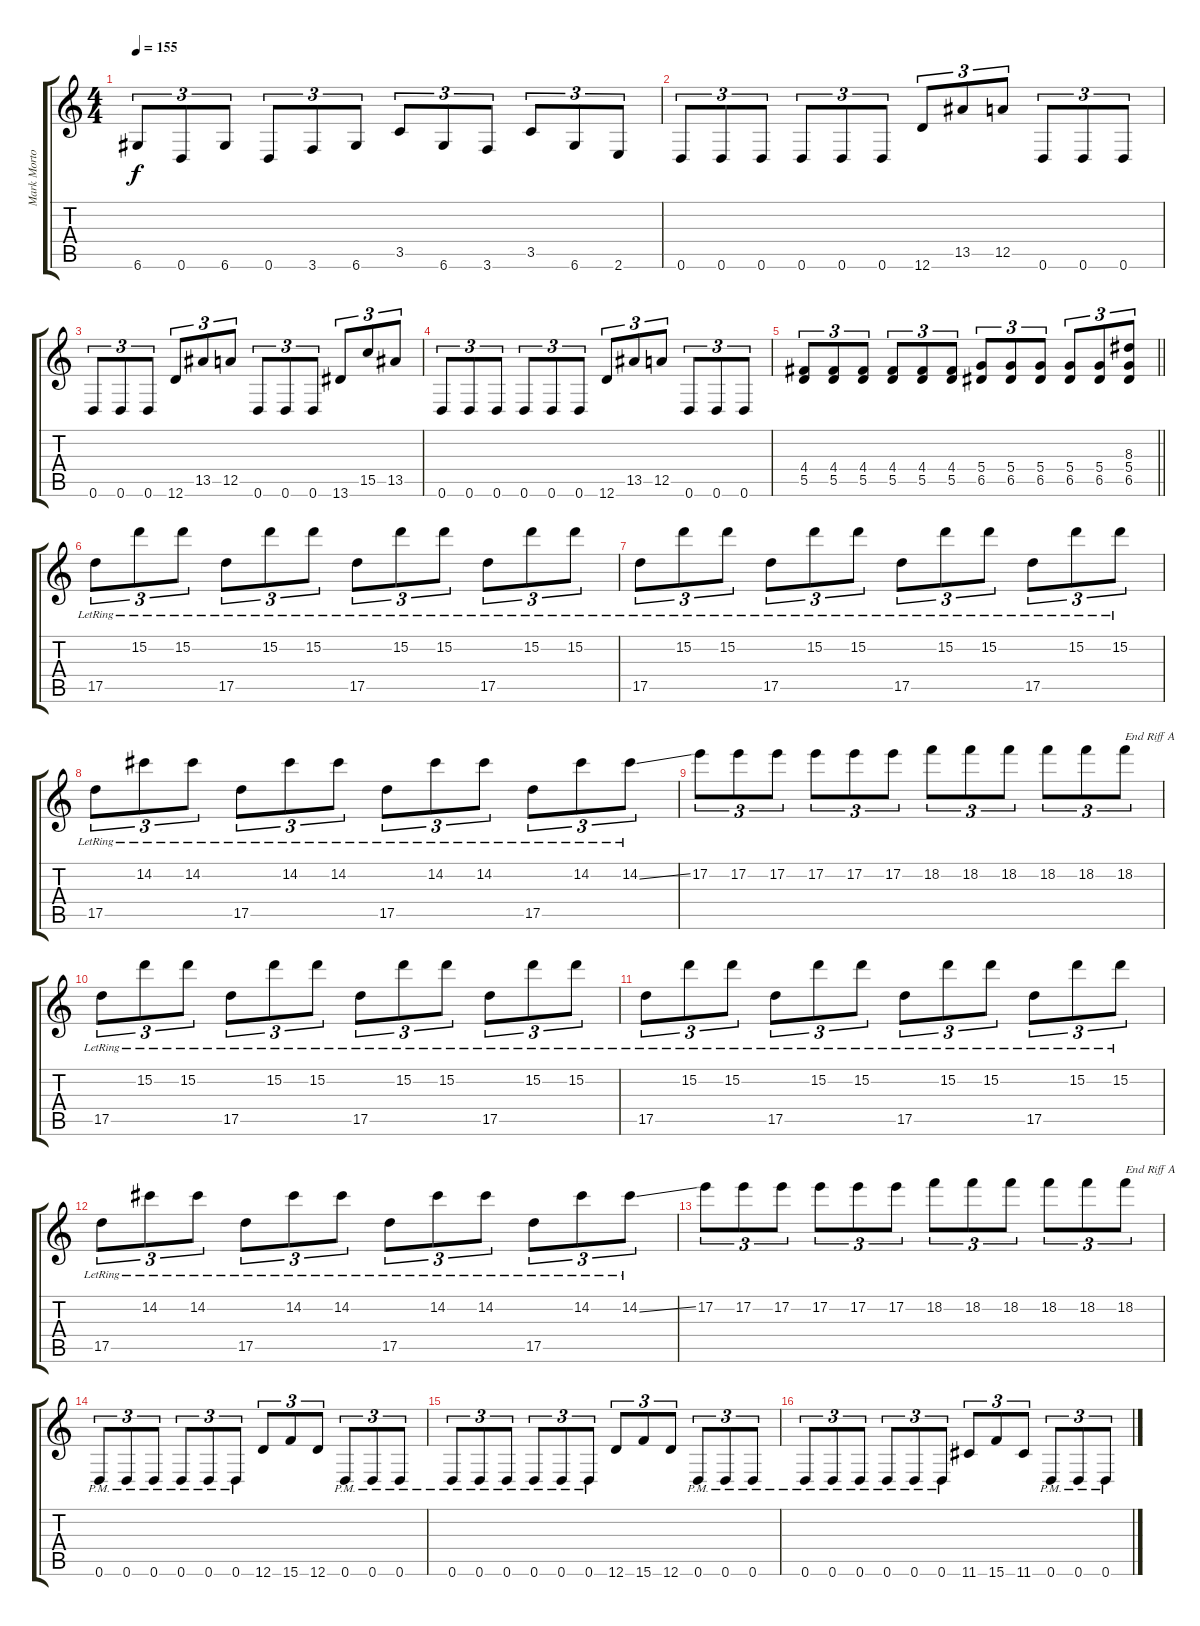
\track ("Mark Morton" "Mark Morto") {instrument distortionguitar}
\staff {score tabs}
\tuning (E4 B3 G3 D3 A2 D2) {hide}
\ts (4 4)
\tempo 155
\clef g2
\ks c
6.6.8{tu (3 2) dy f} 0.6.8{tu (3 2)} 6.6.8{tu (3 2)} 0.6.8{tu (3 2)} 3.6.8{tu (3 2)} 6.6.8{tu (3 2)} 3.5.8{tu (3 2)} 6.6.8{tu (3 2)} 3.6.8{tu (3 2)} 3.5.8{tu (3 2)} 6.6.8{tu (3 2)} 2.6.8{tu (3 2)} |
0.6.8{tu (3 2)} 0.6.8{tu (3 2)} 0.6.8{tu (3 2)} 0.6.8{tu (3 2)} 0.6.8{tu (3 2)} 0.6.8{tu (3 2)} 12.6.8{tu (3 2)} 13.5.8{tu (3 2)} 12.5.8{tu (3 2)} 0.6.8{tu (3 2)} 0.6.8{tu (3 2)} 0.6.8{tu (3 2)} |
0.6.8{tu (3 2)} 0.6.8{tu (3 2)} 0.6.8{tu (3 2)} 12.6.8{tu (3 2)} 13.5.8{tu (3 2)} 12.5.8{tu (3 2)} 0.6.8{tu (3 2)} 0.6.8{tu (3 2)} 0.6.8{tu (3 2)} 13.6.8{tu (3 2)} 15.5.8{tu (3 2)} 13.5.8{tu (3 2)} |
0.6.8{tu (3 2)} 0.6.8{tu (3 2)} 0.6.8{tu (3 2)} 0.6.8{tu (3 2)} 0.6.8{tu (3 2)} 0.6.8{tu (3 2)} 12.6.8{tu (3 2)} 13.5.8{tu (3 2)} 12.5.8{tu (3 2)} 0.6.8{tu (3 2)} 0.6.8{tu (3 2)} 0.6.8{tu (3 2)} |
\barLineRight lightlight
(4.4 5.5).8{tu (3 2)} (4.4 5.5).8{tu (3 2)} (4.4 5.5).8{tu (3 2)} (4.4 5.5).8{tu (3 2)} (4.4 5.5).8{tu (3 2)} (4.4 5.5).8{tu (3 2)} (5.4 6.5).8{tu (3 2)} (5.4 6.5).8{tu (3 2)} (5.4 6.5).8{tu (3 2)} (5.4 6.5).8{tu (3 2)} (5.4 6.5).8{tu (3 2)} (8.3 5.4 6.5).8{tu (3 2)} |
17.5{lr}.8{tu (3 2)} 15.2{lr}.8{tu (3 2)} 15.2{lr}.8{tu (3 2)} 17.5{lr}.8{tu (3 2)} 15.2{lr}.8{tu (3 2)} 15.2{lr}.8{tu (3 2)} 17.5{lr}.8{tu (3 2)} 15.2{lr}.8{tu (3 2)} 15.2{lr}.8{tu (3 2)} 17.5{lr}.8{tu (3 2)} 15.2{lr}.8{tu (3 2)} 15.2{lr}.8{tu (3 2)} |
17.5{lr}.8{tu (3 2)} 15.2{lr}.8{tu (3 2)} 15.2{lr}.8{tu (3 2)} 17.5{lr}.8{tu (3 2)} 15.2{lr}.8{tu (3 2)} 15.2{lr}.8{tu (3 2)} 17.5{lr}.8{tu (3 2)} 15.2{lr}.8{tu (3 2)} 15.2{lr}.8{tu (3 2)} 17.5{lr}.8{tu (3 2)} 15.2{lr}.8{tu (3 2)} 15.2{lr}.8{tu (3 2)} |
17.5{lr}.8{tu (3 2)} 14.2{lr}.8{tu (3 2)} 14.2{lr}.8{tu (3 2)} 17.5{lr}.8{tu (3 2)} 14.2{lr}.8{tu (3 2)} 14.2{lr}.8{tu (3 2)} 17.5{lr}.8{tu (3 2)} 14.2{lr}.8{tu (3 2)} 14.2{lr}.8{tu (3 2)} 17.5{lr}.8{tu (3 2)} 14.2{lr}.8{tu (3 2)} 14.2{ss lr}.8{tu (3 2)} |
17.2.8{tu (3 2)} 17.2.8{tu (3 2)} 17.2.8{tu (3 2)} 17.2.8{tu (3 2)} 17.2.8{tu (3 2)} 17.2.8{tu (3 2)} 18.2.8{tu (3 2)} 18.2.8{tu (3 2)} 18.2.8{tu (3 2)} 18.2.8{tu (3 2)} 18.2.8{tu (3 2)} 18.2.8{tu (3 2) txt "End Riff A"} |
17.5{lr}.8{tu (3 2)} 15.2{lr}.8{tu (3 2)} 15.2{lr}.8{tu (3 2)} 17.5{lr}.8{tu (3 2)} 15.2{lr}.8{tu (3 2)} 15.2{lr}.8{tu (3 2)} 17.5{lr}.8{tu (3 2)} 15.2{lr}.8{tu (3 2)} 15.2{lr}.8{tu (3 2)} 17.5{lr}.8{tu (3 2)} 15.2{lr}.8{tu (3 2)} 15.2{lr}.8{tu (3 2)} |
17.5{lr}.8{tu (3 2)} 15.2{lr}.8{tu (3 2)} 15.2{lr}.8{tu (3 2)} 17.5{lr}.8{tu (3 2)} 15.2{lr}.8{tu (3 2)} 15.2{lr}.8{tu (3 2)} 17.5{lr}.8{tu (3 2)} 15.2{lr}.8{tu (3 2)} 15.2{lr}.8{tu (3 2)} 17.5{lr}.8{tu (3 2)} 15.2{lr}.8{tu (3 2)} 15.2{lr}.8{tu (3 2)} |
17.5{lr}.8{tu (3 2)} 14.2{lr}.8{tu (3 2)} 14.2{lr}.8{tu (3 2)} 17.5{lr}.8{tu (3 2)} 14.2{lr}.8{tu (3 2)} 14.2{lr}.8{tu (3 2)} 17.5{lr}.8{tu (3 2)} 14.2{lr}.8{tu (3 2)} 14.2{lr}.8{tu (3 2)} 17.5{lr}.8{tu (3 2)} 14.2{lr}.8{tu (3 2)} 14.2{ss lr}.8{tu (3 2)} |
17.2.8{tu (3 2)} 17.2.8{tu (3 2)} 17.2.8{tu (3 2)} 17.2.8{tu (3 2)} 17.2.8{tu (3 2)} 17.2.8{tu (3 2)} 18.2.8{tu (3 2)} 18.2.8{tu (3 2)} 18.2.8{tu (3 2)} 18.2.8{tu (3 2)} 18.2.8{tu (3 2)} 18.2.8{tu (3 2) txt "End Riff A"} |
0.6{pm}.8{tu (3 2)} 0.6{pm}.8{tu (3 2)} 0.6{pm}.8{tu (3 2)} 0.6{pm}.8{tu (3 2)} 0.6{pm}.8{tu (3 2)} 0.6{pm}.8{tu (3 2)} 12.6.8{tu (3 2)} 15.6.8{tu (3 2)} 12.6.8{tu (3 2)} 0.6{pm}.8{tu (3 2)} 0.6{pm}.8{tu (3 2)} 0.6{pm}.8{tu (3 2)} |
0.6{pm}.8{tu (3 2)} 0.6{pm}.8{tu (3 2)} 0.6{pm}.8{tu (3 2)} 0.6{pm}.8{tu (3 2)} 0.6{pm}.8{tu (3 2)} 0.6{pm}.8{tu (3 2)} 12.6.8{tu (3 2)} 15.6.8{tu (3 2)} 12.6.8{tu (3 2)} 0.6{pm}.8{tu (3 2)} 0.6{pm}.8{tu (3 2)} 0.6{pm}.8{tu (3 2)} |
0.6{pm}.8{tu (3 2)} 0.6{pm}.8{tu (3 2)} 0.6{pm}.8{tu (3 2)} 0.6{pm}.8{tu (3 2)} 0.6{pm}.8{tu (3 2)} 0.6{pm}.8{tu (3 2)} 11.6.8{tu (3 2)} 15.6.8{tu (3 2)} 11.6.8{tu (3 2)} 0.6{pm}.8{tu (3 2)} 0.6{pm}.8{tu (3 2)} 0.6{pm}.8{tu (3 2)}
